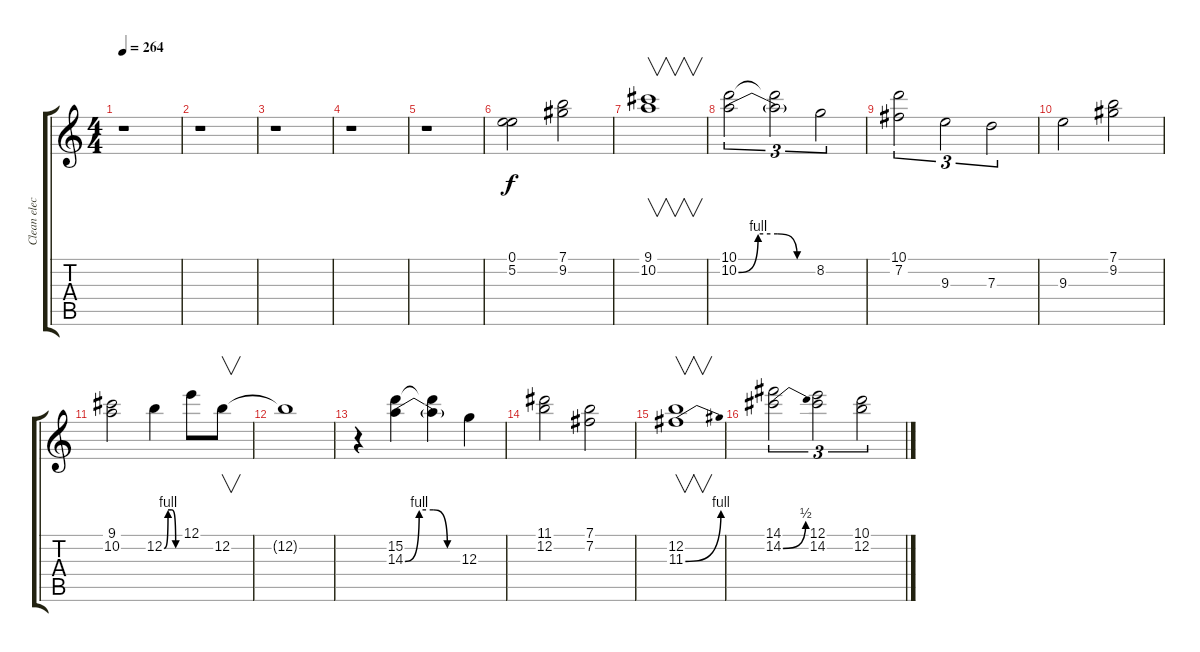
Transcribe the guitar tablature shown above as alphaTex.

\track ("Clean electric guitar 1" "Clean elec") {instrument electricguitarclean}
\staff {score tabs}
\tuning (E4 B3 G3 D3 A2 E2) {hide}
\ts (4 4)
\tempo 264
\clef g2
\ks c
r.1{dy f} |
r.1 |
r.1 |
r.1 |
r.1 |
(0.1 5.2).2 (7.1 9.2).2 |
(9.1 10.2).1{v} |
(10.1 10.2{be (custom 0 0 15 4 30 4 45 0 60 0)}).2{tu (3 2)} (10.1{t} 10.2{t}).2{tu (3 2)} 8.2.2{tu (3 2)} |
(10.1 7.2).2{tu (3 2)} 9.3.2{tu (3 2)} 7.3.2{tu (3 2)} |
9.3.2 (7.1 9.2).2 |
(9.1 10.2).2 12.2{be (custom 0 0 15 4 30 4 45 0 60 0)}.4 12.1.8 12.2.8{v} |
12.2{t}.1 |
r.4 (15.2 14.3{be (custom 0 0 15 4 30 4 45 0 60 0)}).4 (15.2{t} 14.3{t}).4 12.3.4 |
(11.1 12.2).2 (7.1 7.2).2 |
(12.2 11.3{be (bend 0 0 60 4)}).1{v} |
(14.1 14.2{be (bend 0 0 60 2)}).2{tu (3 2)} (12.1 14.2).2{tu (3 2)} (10.1 12.2).2{tu (3 2)}
